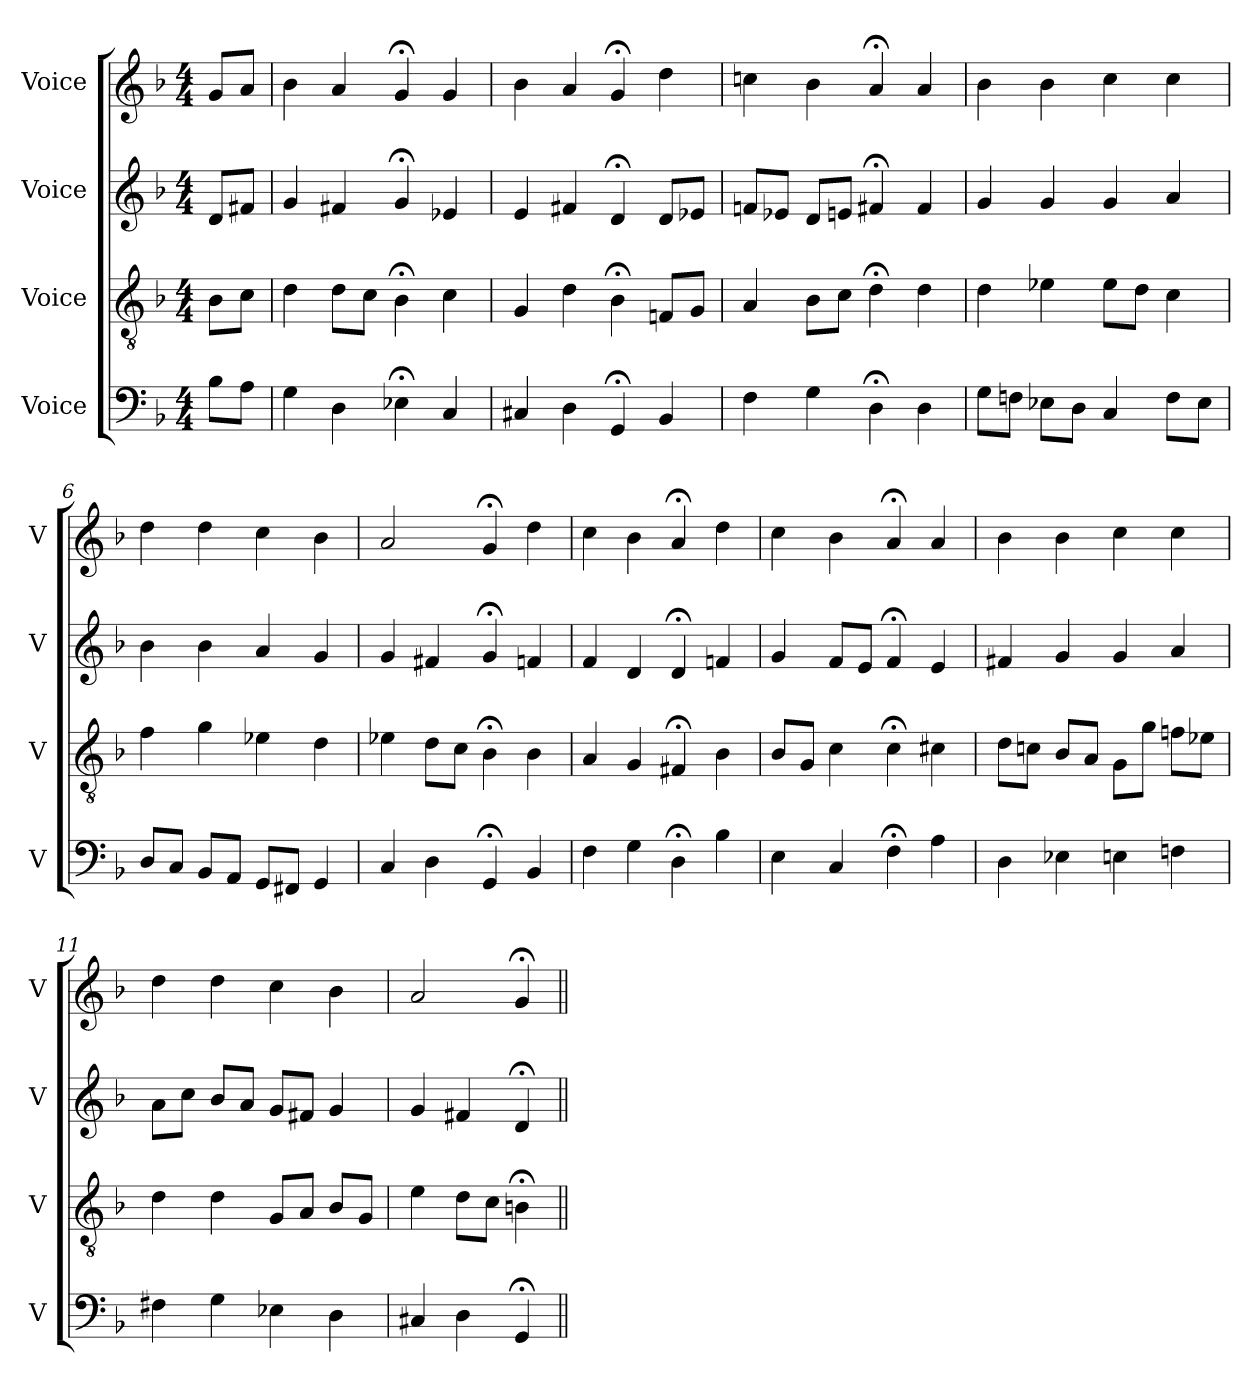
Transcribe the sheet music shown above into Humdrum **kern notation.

**kern	**kern	**kern	**kern
*part4	*part3	*part2	*part1
*staff4	*staff3	*staff2	*staff1
*I"Voice	*I"Voice	*I"Voice	*I"Voice
*I'V	*I'V	*I'V	*I'V
*clefF4	*clefGv2	*clefG2	*clefG2
*k[b-]	*k[b-]	*k[b-]	*k[b-]
*M4/4	*M4/4	*M4/4	*M4/4
=	=	=	=
8B-L	8B-L	8dL	8gL
8AJ	8cJ	8f#XJ	8aJ
=2	=2	=2	=2
4G	4d	4g	4b-
4D	8dL	4f#X	4a
.	8cJ	.	.
4E-X;<	4B-;<	4g;<	4g;<
4C	4c	4e-X	4g
=3	=3	=3	=3
4C#X	4G	4e	4b-
4D	4d	4f#X	4a
4GG;<	4B-;<	4d;<	4g;<
4BB-	8FnL	8dL	4dd
.	8GJ	8e-XJ	.
=4	=4	=4	=4
4F	4A	8fnL	4ccn
.	.	8e-XJ	.
4G	8B-L	8dL	4b-
.	8cJ	8enJ	.
4D;<	4d;<	4f#X;<	4a;<
4D	4d	4f#	4a
=5	=5	=5	=5
8GL	4d	4g	4b-
8FnJ	.	.	.
8E-XL	4e-X	4g	4b-
8DJ	.	.	.
4C	8e-L	4g	4cc
.	8dJ	.	.
8FL	4c	4a	4cc
8E-J	.	.	.
=6	=6	=6	=6
8DL	4f	4b-	4dd
8CJ	.	.	.
8BB-L	4g	4b-	4dd
8AAJ	.	.	.
8GGL	4e-X	4a	4cc
8FF#XJ	.	.	.
4GG	4d	4g	4b-
=7	=7	=7	=7
4C	4e-X	4g	2a
4D	8dL	4f#X	.
.	8cJ	.	.
4GG;<	4B-;<	4g;<	4g;<
4BB-	4B-	4fn	4dd
=8	=8	=8	=8
4F	4A	4f	4cc
4G	4G	4d	4b-
4D;<	4F#X;<	4d;<	4a;<
4B-	4B-	4fn	4dd
=9	=9	=9	=9
4E	8B-L	4g	4cc
.	8GJ	.	.
4C	4c	8fL	4b-
.	.	8eJ	.
4F;<	4c;<	4f;<	4a;<
4A	4c#X	4e	4a
=10	=10	=10	=10
4D	8dL	4f#X	4b-
.	8cnJ	.	.
4E-X	8B-L	4g	4b-
.	8AJ	.	.
4En	8GL	4g	4cc
.	8gJ	.	.
4Fn	8fnL	4a	4cc
.	8e-XJ	.	.
=11	=11	=11	=11
4F#X	4d	8aL	4dd
.	.	8ccJ	.
4G	4d	8b-L	4dd
.	.	8aJ	.
4E-X	8GL	8gL	4cc
.	8AJ	8f#XJ	.
4D	8B-L	4g	4b-
.	8GJ	.	.
=12	=12	=12	=12
4C#X	4e	4g	2a
4D	8dL	4f#X	.
.	8cJ	.	.
4GG;<	4Bn;<	4d;<	4g;<
=||	=||	=||	=||
*-	*-	*-	*-
